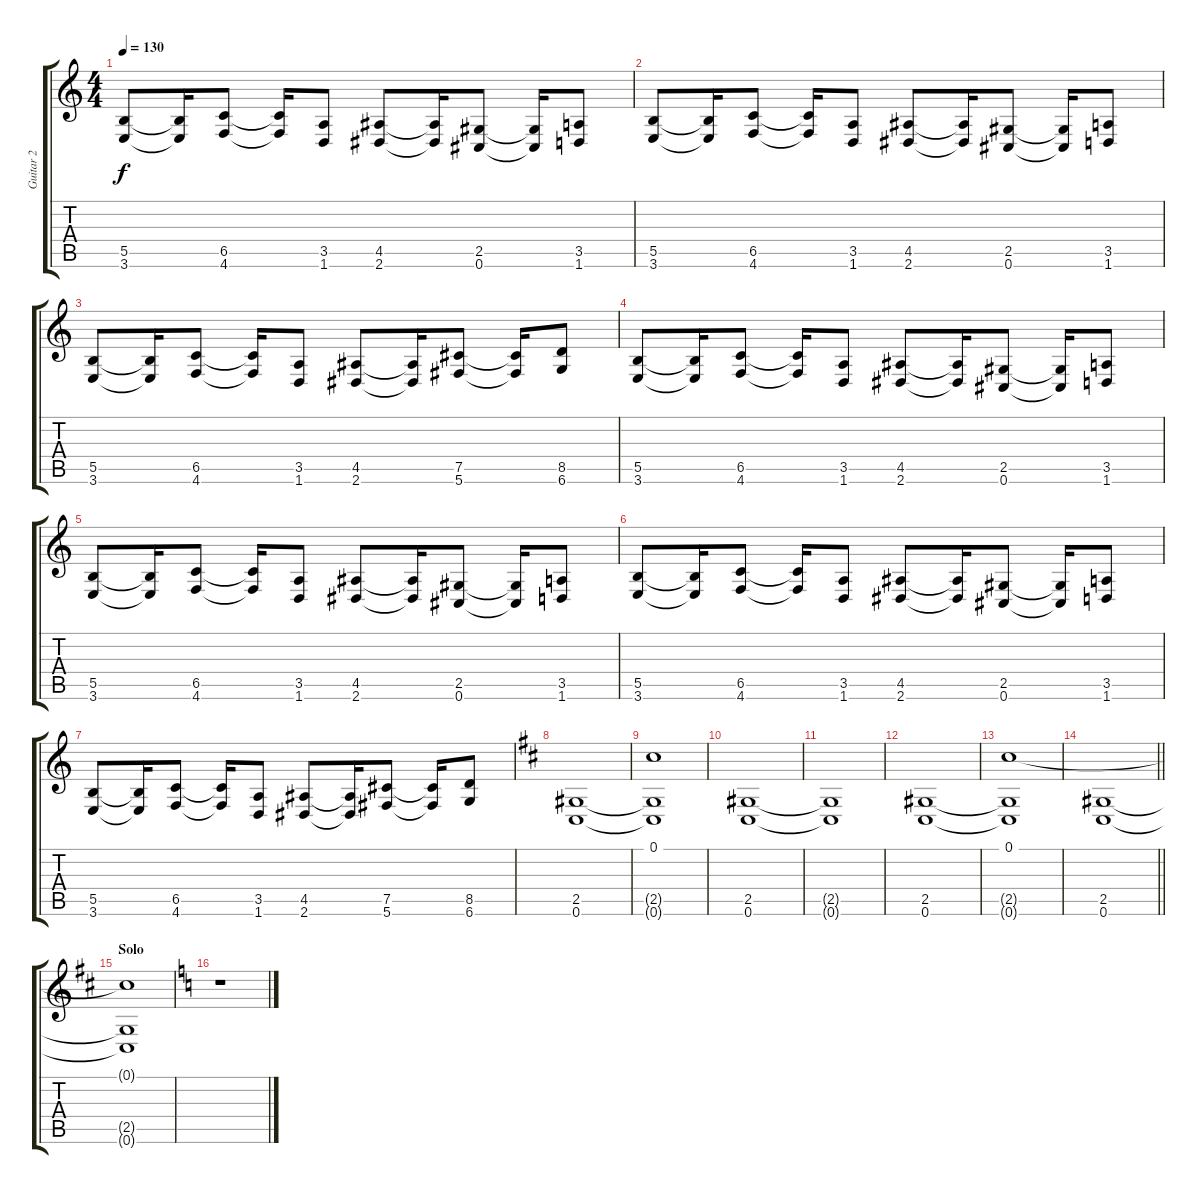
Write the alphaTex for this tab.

\track ("Guitar 2" "Guitar 2") {instrument distortionguitar}
\staff {score tabs}
\tuning (Db4 Ab3 E3 B2 Gb2 Db2) {hide}
\ts (4 4)
\tempo 130
\clef g2
\ks c
(5.5 3.6).8{dy f} (5.5{t} 3.6{t}).16 (6.5 4.6).8 (6.5{t} 4.6{t}).16 (3.5 1.6).8 (4.5 2.6).8 (4.5{t} 2.6{t}).16 (2.5 0.6).8 (2.5{t} 0.6{t}).16 (3.5 1.6).8 |
(5.5 3.6).8 (5.5{t} 3.6{t}).16 (6.5 4.6).8 (6.5{t} 4.6{t}).16 (3.5 1.6).8 (4.5 2.6).8 (4.5{t} 2.6{t}).16 (2.5 0.6).8 (2.5{t} 0.6{t}).16 (3.5 1.6).8 |
(5.5 3.6).8 (5.5{t} 3.6{t}).16 (6.5 4.6).8 (6.5{t} 4.6{t}).16 (3.5 1.6).8 (4.5 2.6).8 (4.5{t} 2.6{t}).16 (7.5 5.6).8 (7.5{t} 5.6{t}).16 (8.5 6.6).8 |
(5.5 3.6).8 (5.5{t} 3.6{t}).16 (6.5 4.6).8 (6.5{t} 4.6{t}).16 (3.5 1.6).8 (4.5 2.6).8 (4.5{t} 2.6{t}).16 (2.5 0.6).8 (2.5{t} 0.6{t}).16 (3.5 1.6).8 |
(5.5 3.6).8 (5.5{t} 3.6{t}).16 (6.5 4.6).8 (6.5{t} 4.6{t}).16 (3.5 1.6).8 (4.5 2.6).8 (4.5{t} 2.6{t}).16 (2.5 0.6).8 (2.5{t} 0.6{t}).16 (3.5 1.6).8 |
(5.5 3.6).8 (5.5{t} 3.6{t}).16 (6.5 4.6).8 (6.5{t} 4.6{t}).16 (3.5 1.6).8 (4.5 2.6).8 (4.5{t} 2.6{t}).16 (2.5 0.6).8 (2.5{t} 0.6{t}).16 (3.5 1.6).8 |
(5.5 3.6).8 (5.5{t} 3.6{t}).16 (6.5 4.6).8 (6.5{t} 4.6{t}).16 (3.5 1.6).8 (4.5 2.6).8 (4.5{t} 2.6{t}).16 (7.5 5.6).8 (7.5{t} 5.6{t}).16 (8.5 6.6).8 |
\ks d
(2.5 0.6).1 |
(0.1 2.5{t} 0.6{t}).1 |
(2.5 0.6).1 |
(2.5{t} 0.6{t}).1 |
(2.5 0.6).1 |
(0.1 2.5{t} 0.6{t}).1 |
\barLineRight lightlight
(2.5 0.6).1 |
\section ("" "Solo")
(0.1{t} 2.5{t} 0.6{t}).1 |
\ks c
r.1
